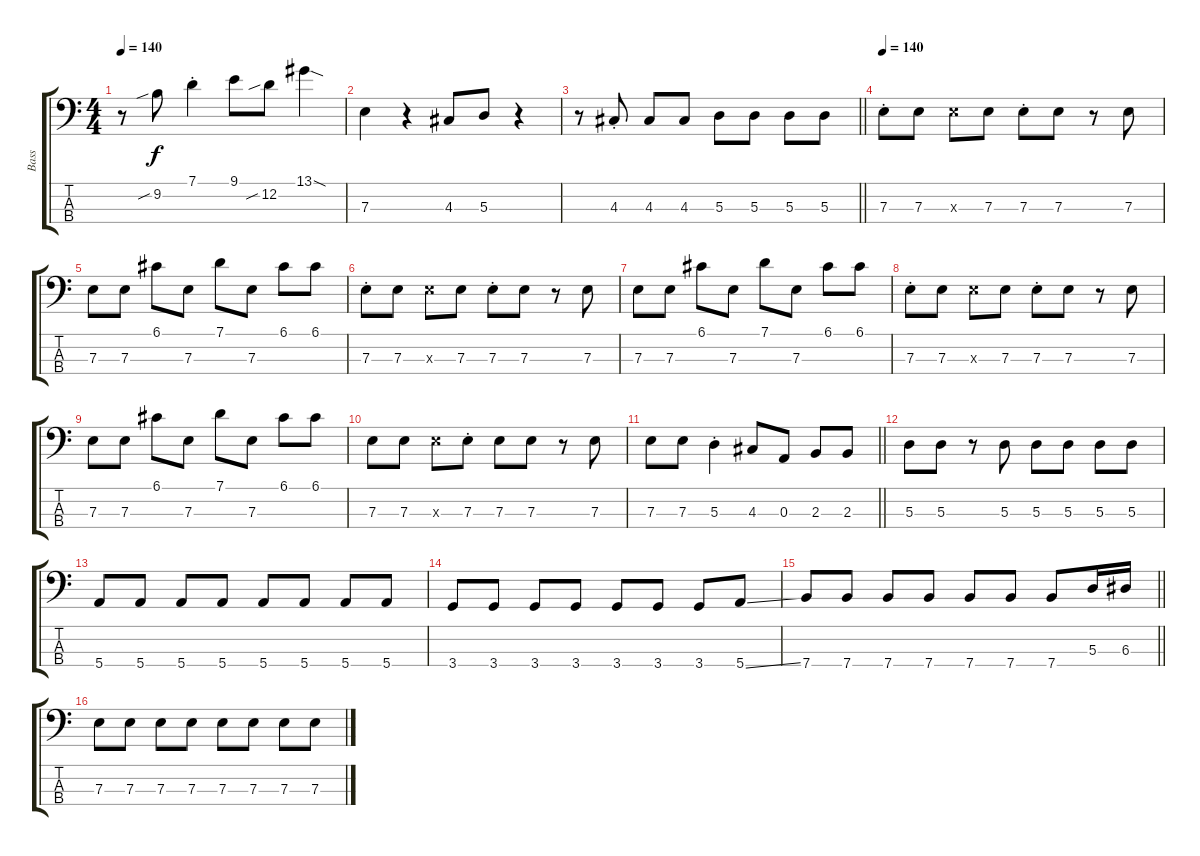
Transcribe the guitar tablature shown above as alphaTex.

\track ("Bass" "Bass") {instrument electricbassfinger}
\staff {score tabs}
\tuning (G2 D2 A1 E1) {hide}
\ts (4 4)
\tempo 140
\clef f4
\ks c
r.8{dy f} 9.2{sib}.8 7.1{st}.4 9.1.8 12.2{sib}.8 13.1{sod}.4 |
7.3.4 r.4 4.3.8 5.3.8 r.4 |
\barLineRight lightlight
r.8 4.3{st}.8 4.3.8 4.3.8 5.3.8 5.3.8 5.3.8 5.3.8 |
\tempo 140
7.3{st}.8 7.3.8 7.3{x}.8 7.3.8 7.3{st}.8 7.3.8 r.8 7.3.8 |
7.3.8 7.3.8 6.1.8 7.3.8 7.1.8 7.3.8 6.1.8 6.1.8 |
7.3{st}.8 7.3.8 7.3{x}.8 7.3.8 7.3{st}.8 7.3.8 r.8 7.3.8 |
7.3.8 7.3.8 6.1.8 7.3.8 7.1.8 7.3.8 6.1.8 6.1.8 |
7.3{st}.8 7.3.8 7.3{x}.8 7.3.8 7.3{st}.8 7.3.8 r.8 7.3.8 |
7.3.8 7.3.8 6.1.8 7.3.8 7.1.8 7.3.8 6.1.8 6.1.8 |
7.3.8 7.3.8 7.3{x}.8 7.3{st}.8 7.3.8 7.3.8 r.8 7.3.8 |
\barLineRight lightlight
7.3.8 7.3.8 5.3{st}.4 4.3.8 0.3.8 2.3.8 2.3.8 |
5.3.8 5.3.8 r.8 5.3.8 5.3.8 5.3.8 5.3.8 5.3.8 |
5.4.8 5.4.8 5.4.8 5.4.8 5.4.8 5.4.8 5.4.8 5.4.8 |
3.4.8 3.4.8 3.4.8 3.4.8 3.4.8 3.4.8 3.4.8 5.4{ss}.8 |
\barLineRight lightlight
7.4.8 7.4.8 7.4.8 7.4.8 7.4.8 7.4.8 7.4.8 5.3.16 6.3.16 |
7.3.8 7.3.8 7.3.8 7.3.8 7.3.8 7.3.8 7.3.8 7.3.8
